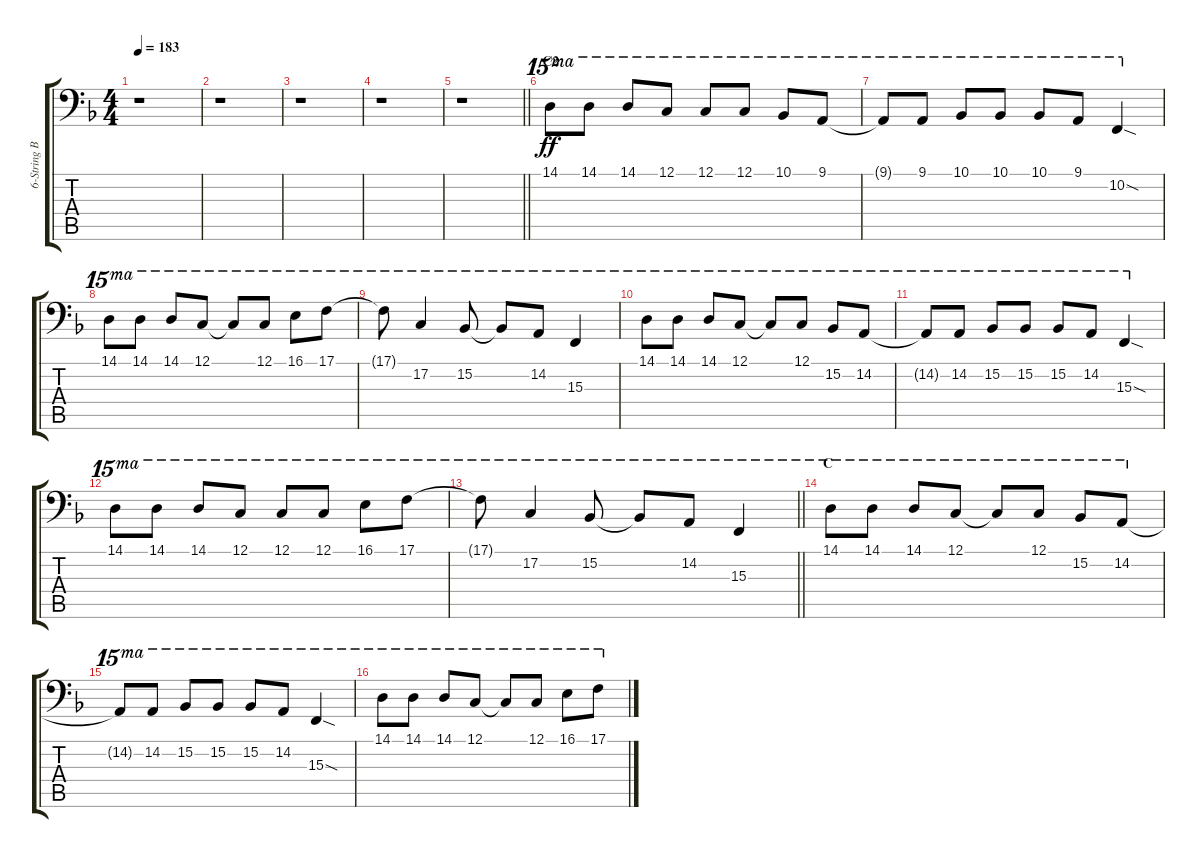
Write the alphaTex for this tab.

\track ("6-String Bass" "6-String B") {instrument electricbasspick}
\staff {score tabs}
\tuning (C3 G2 D2 A1 E1 B0) {hide}
\ts (4 4)
\tempo 183
\clef f4
\ks f
r.1{dy ff} |
r.1 |
r.1 |
r.1 |
\barLineRight lightlight
r.1 |
\section ("" "C2")
14.1.8{ot 15ma} 14.1.8{ot 15ma} 14.1.8{ot 15ma} 12.1.8{ot 15ma} 12.1.8{ot 15ma} 12.1.8{ot 15ma} 10.1.8{ot 15ma} 9.1.8{ot 15ma} |
9.1{t}.8{ot 15ma} 9.1.8{ot 15ma} 10.1.8{ot 15ma} 10.1.8{ot 15ma} 10.1.8{ot 15ma} 9.1.8{ot 15ma} 10.2{sod}.4{ot 15ma} |
14.1.8{ot 15ma} 14.1.8{ot 15ma} 14.1.8{ot 15ma} 12.1.8{ot 15ma} 12.1{t}.8{ot 15ma} 12.1.8{ot 15ma} 16.1.8{ot 15ma} 17.1.8{ot 15ma} |
17.1{t}.8{ot 15ma} 17.2.4{ot 15ma} 15.2.8{ot 15ma} 15.2{t}.8{ot 15ma} 14.2.8{ot 15ma} 15.3.4{ot 15ma} |
14.1.8{ot 15ma} 14.1.8{ot 15ma} 14.1.8{ot 15ma} 12.1.8{ot 15ma} 12.1{t}.8{ot 15ma} 12.1.8{ot 15ma} 15.2.8{ot 15ma} 14.2.8{ot 15ma} |
14.2{t}.8{ot 15ma} 14.2.8{ot 15ma} 15.2.8{ot 15ma} 15.2.8{ot 15ma} 15.2.8{ot 15ma} 14.2.8{ot 15ma} 15.3{sod}.4{ot 15ma} |
14.1.8{ot 15ma} 14.1.8{ot 15ma} 14.1.8{ot 15ma} 12.1.8{ot 15ma} 12.1.8{ot 15ma} 12.1.8{ot 15ma} 16.1.8{ot 15ma} 17.1.8{ot 15ma} |
\barLineRight lightlight
17.1{t}.8{ot 15ma} 17.2.4{ot 15ma} 15.2.8{ot 15ma} 15.2{t}.8{ot 15ma} 14.2.8{ot 15ma} 15.3.4{ot 15ma} |
\section ("" "C")
14.1.8{ot 15ma} 14.1.8{ot 15ma} 14.1.8{ot 15ma} 12.1.8{ot 15ma} 12.1{t}.8{ot 15ma} 12.1.8{ot 15ma} 15.2.8{ot 15ma} 14.2.8{ot 15ma} |
14.2{t}.8{ot 15ma} 14.2.8{ot 15ma} 15.2.8{ot 15ma} 15.2.8{ot 15ma} 15.2.8{ot 15ma} 14.2.8{ot 15ma} 15.3{sod}.4{ot 15ma} |
14.1.8{ot 15ma} 14.1.8{ot 15ma} 14.1.8{ot 15ma} 12.1.8{ot 15ma} 12.1{t}.8{ot 15ma} 12.1.8{ot 15ma} 16.1.8{ot 15ma} 17.1.8{ot 15ma}
